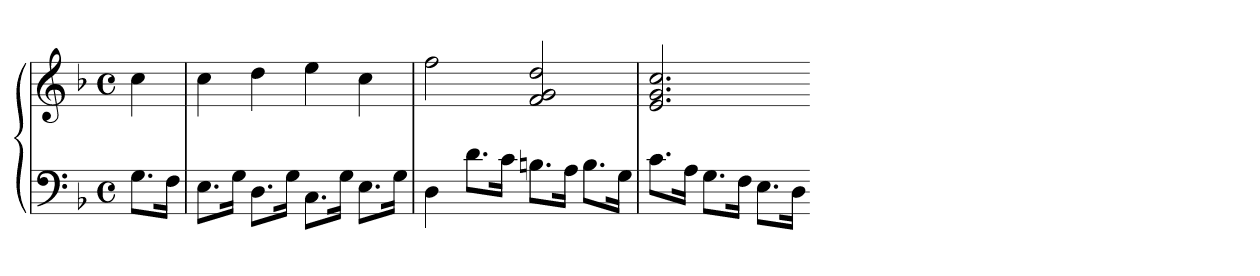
**kern	**kern
*part1	*part1
*staff2	*staff1
*clefF4	*clefG2
*k[b-]	*k[b-]
*F:	*F:
*M4/4	*M4/4
*met(c)	*met(c)
=	=
8.GL	4cc
16FJk	.
=26	=26
8.EL	4cc
16GJk	.
8.DL	4dd
16GJk	.
8.CL	4ee
16GJk	.
8.EL	4cc
16GJk	.
=27	=27
4D	2ff
8.dL	.
16cJk	.
8.BnL	2f 2g 2dd
16AJk	.
8.BL	.
16GJk	.
=28	=28
8.cL	2.e 2.g 2.cc
16AJk	.
8.GL	.
16FJk	.
8.EL	.
16DJk	.
=-	=-
*-	*-
